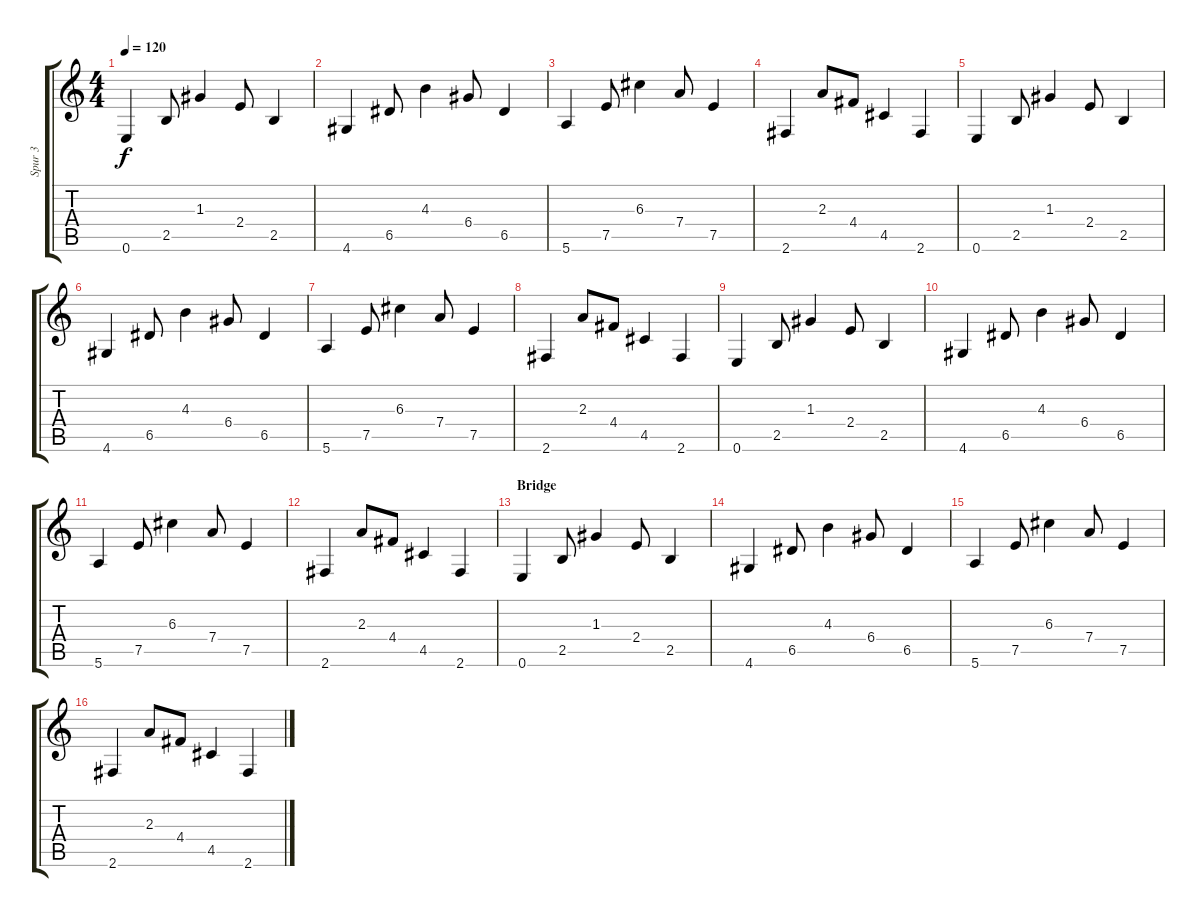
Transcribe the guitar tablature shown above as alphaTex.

\track ("Spur 3" "Spur 3") {instrument electricguitarjazz}
\staff {score tabs}
\tuning (E4 B3 G3 D3 A2 E2) {hide}
\ts (4 4)
\tempo 120
\clef g2
\ks c
0.6.4{dy f} 2.5.8 1.3.4 2.4.8 2.5.4 |
4.6.4 6.5.8 4.3.4 6.4.8 6.5.4 |
5.6.4 7.5.8 6.3.4 7.4.8 7.5.4 |
2.6.4 2.3.8 4.4.8 4.5.4 2.6.4 |
0.6.4 2.5.8 1.3.4 2.4.8 2.5.4 |
4.6.4 6.5.8 4.3.4 6.4.8 6.5.4 |
5.6.4 7.5.8 6.3.4 7.4.8 7.5.4 |
2.6.4 2.3.8 4.4.8 4.5.4 2.6.4 |
0.6.4 2.5.8 1.3.4 2.4.8 2.5.4 |
4.6.4 6.5.8 4.3.4 6.4.8 6.5.4 |
5.6.4 7.5.8 6.3.4 7.4.8 7.5.4 |
2.6.4 2.3.8 4.4.8 4.5.4 2.6.4 |
\section ("" "Bridge")
0.6.4 2.5.8 1.3.4 2.4.8 2.5.4 |
4.6.4 6.5.8 4.3.4 6.4.8 6.5.4 |
5.6.4 7.5.8 6.3.4 7.4.8 7.5.4 |
2.6.4 2.3.8 4.4.8 4.5.4 2.6.4
